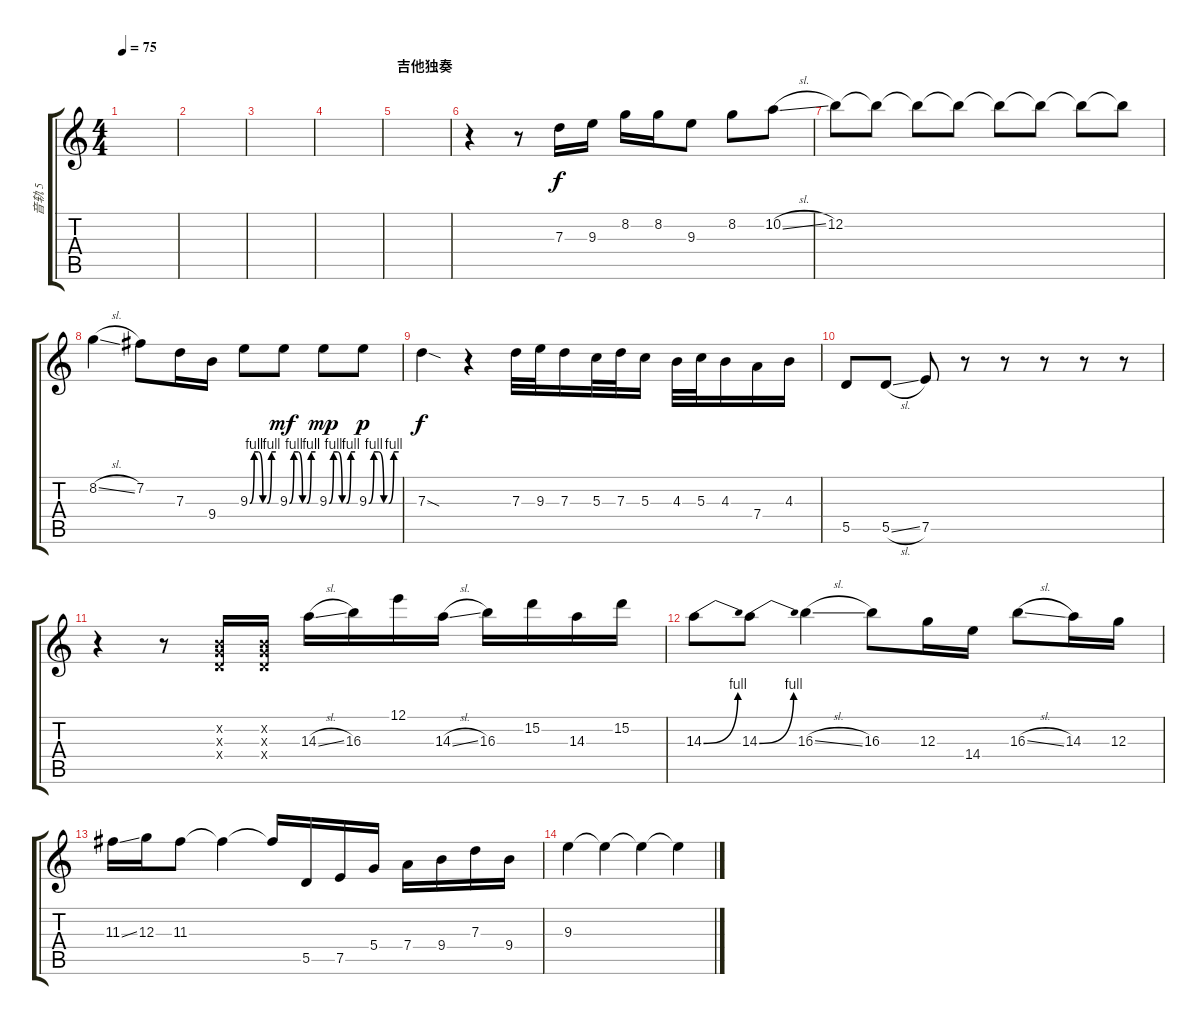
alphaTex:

\track ("音轨 5" "音轨 5") {instrument overdrivenguitar}
\staff {score tabs}
\tuning (E4 B3 G3 D3 A2 E2) {hide}
\ts (4 4)
\tempo 75
\clef g2
\ks c
|
|
|
|
\section ("" "吉他独奏")
|
r.4 r.8 7.3.16 9.3.16 8.2.16 8.2.16 9.3.8 8.2.8 10.2{sl}.8 |
12.2.8 12.2{t}.8 12.2{t}.8 12.2{t}.8 12.2{t}.8 12.2{t}.8 12.2{t}.8 12.2{t}.8 |
8.2{sl}.4 7.2.8 7.3.16 9.4.16 9.3{be (custom 0 0 10 4 20 4 30 0 40 0 50 4 60 4)}.8 9.3{be (custom 0 0 10 4 20 4 30 0 40 0 50 4 60 4)}.8{dy mf} 9.3{be (custom 0 0 10 4 20 4 30 0 40 0 50 4 60 4)}.8{dy mp} 9.3{be (custom 0 0 10 4 20 4 30 0 40 0 50 4 60 4)}.8{dy p} |
7.3{sod}.4{dy f} r.4 7.3.32 9.3.32 7.3.16 5.3.32 7.3.32 5.3.16 4.3.32 5.3.32 4.3.16 7.4.16 4.3.16 |
5.5.8 5.5{sl}.8 7.5.8 r.8 r.8 r.8 r.8 r.8 |
r.4 r.8 (0.2{x} 0.3{x} 0.4{x}).16 (0.2{x} 0.3{x} 0.4{x}).16 14.3{sl}.16 16.3.16 12.1.16 14.3{sl}.16 16.3.16 15.2.16 14.3.16 15.2.16 |
14.3{be (bend 0 0 60 4)}.8 14.3{be (bend 0 0 60 4)}.8 16.3{sl}.4 16.3.8 12.3.16 14.4.16 16.3{sl}.8 14.3.16 12.3.16 |
11.3{ss}.16 12.3.16 11.3.8 11.3{t}.4 11.3{t}.16 5.5.16 7.5.16 5.4.16 7.4.16 9.4.16 7.3.16 9.4.16 |
9.3.4 9.3{t}.4 9.3{t}.4 9.3{t}.4
